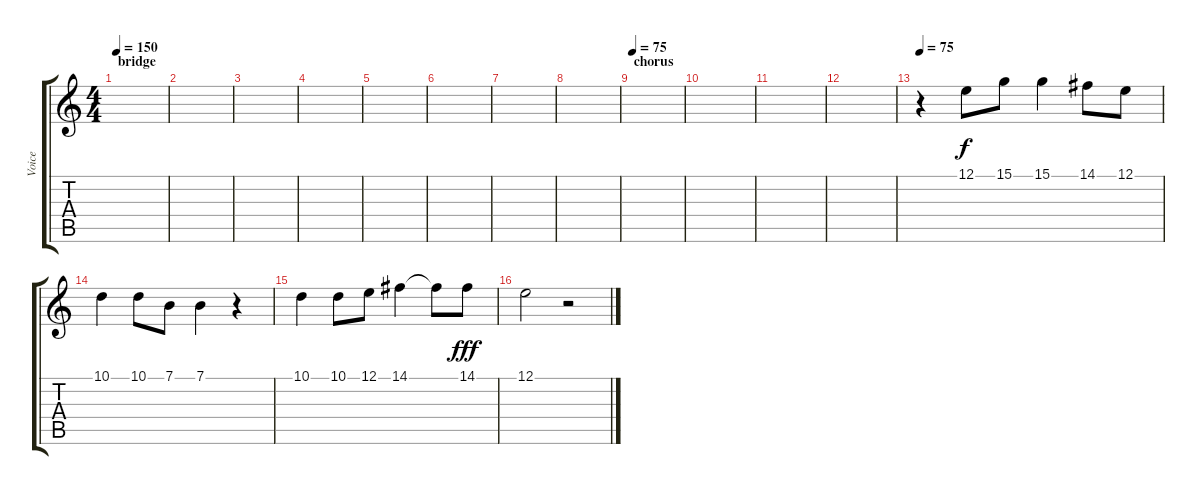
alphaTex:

\track ("Voice" "Voice") {instrument choiraahs}
\staff {score tabs}
\tuning (E4 B3 G3 D3 A2 E2) {hide}
\ts (4 4)
\section ("" "bridge")
\tempo 150
\clef g2
\ks c
|
|
|
|
|
|
|
|
\section ("" "chorus")
\tempo 75
|
|
|
|
\tempo 75
r.4 12.1.8 15.1.8 15.1.4 14.1.8 12.1.8 |
10.1.4 10.1.8 7.1.8 7.1.4 r.4 |
10.1.4 10.1.8 12.1.8 14.1.4 14.1{t}.8{dy f} 14.1.8{dy fff} |
12.1.2 r.2
